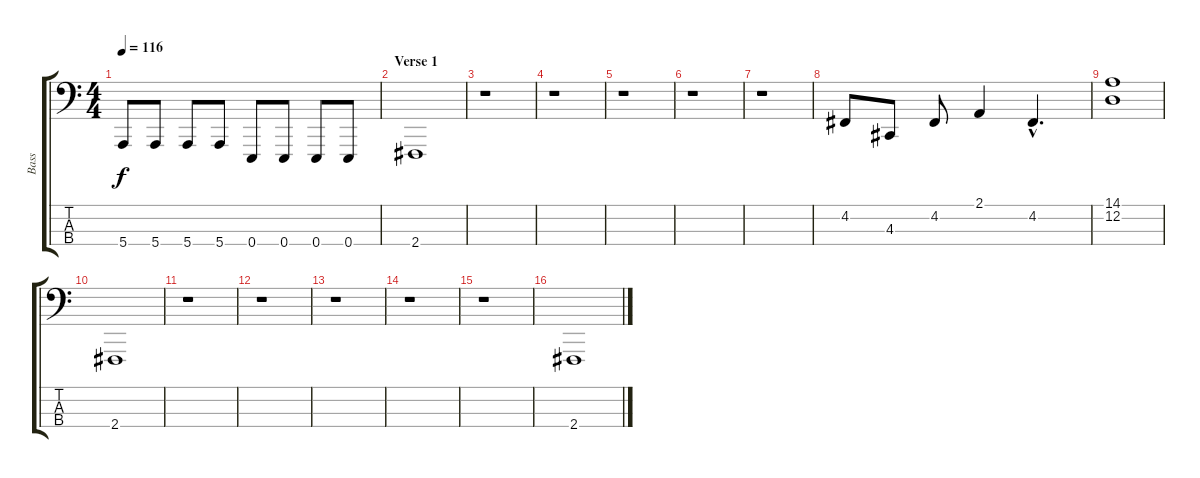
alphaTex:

\track ("Bass" "Bass") {instrument lead8bassandlead}
\staff {score tabs}
\tuning (G2 D2 A1 E1) {hide}
\ts (4 4)
\tempo 116
\clef f4
\ks c
5.4.8{dy f} 5.4.8 5.4.8 5.4.8 0.4.8 0.4.8 0.4.8 0.4.8 |
\section ("" "Verse 1")
2.4.1 |
r.1 |
r.1 |
r.1 |
r.1 |
r.1 |
4.2.8 4.3.8 4.2.8 2.1.4 4.2{hac}.4{d} |
(14.1 12.2).1 |
2.4.1 |
r.1 |
r.1 |
r.1 |
r.1 |
r.1 |
2.4.1
